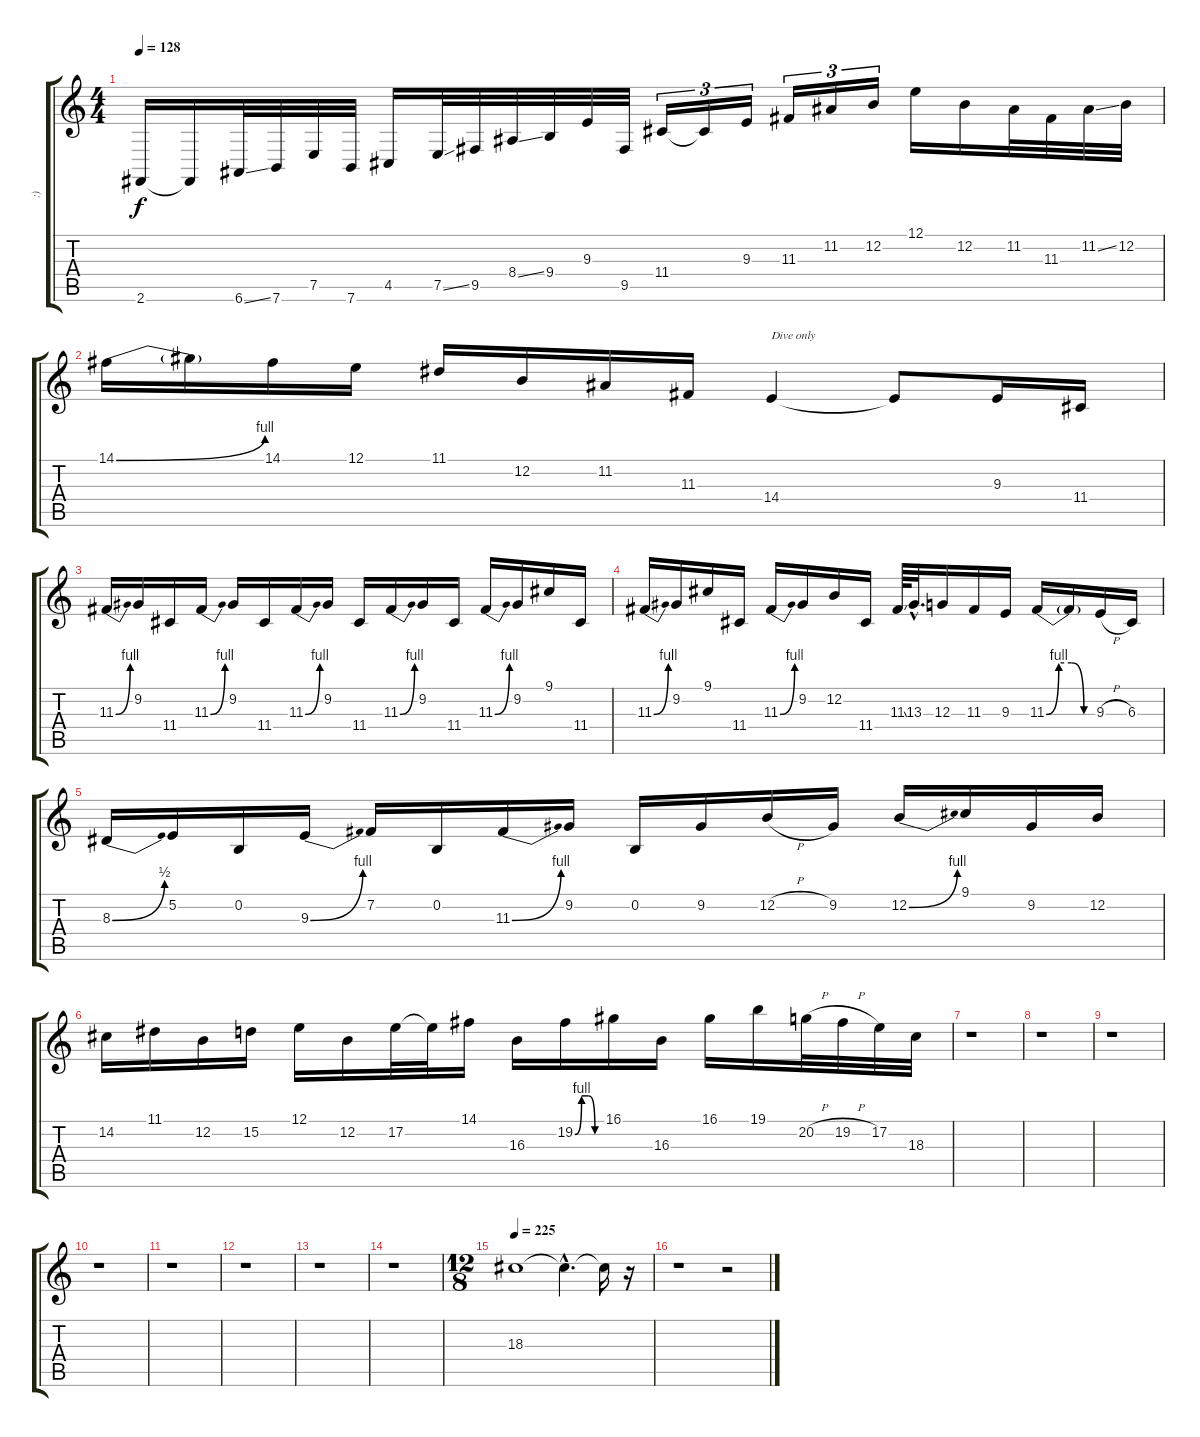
\track (":)" ":)") {instrument lead6voice}
\staff {score tabs}
\tuning (E4 B3 G3 D3 A2 E2) {hide}
\ts (4 4)
\tempo 128
\clef g2
\ks c
2.6.16{dy f} 2.6{t}.16 6.6{ss}.32 7.6.32 7.5.32 7.6.32 4.5.16 7.5{ss}.32 9.5.32 8.4{ss}.32 9.4.32 9.3.32 9.5.32 11.4.16{tu (3 2)} 11.4{t}.16{tu (3 2)} 9.3.16{tu (3 2)} 11.3.16{tu (3 2)} 11.2.16{tu (3 2)} 12.2.16{tu (3 2)} 12.1.16 12.2.16 11.2.32 11.3.32 11.2{ss}.32 12.2.32 |
14.1{be (bend 0 0 60 4)}.16 14.1{t}.16 14.1.16 12.1.16 11.1.16 12.2.16 11.2.16 11.3.16 14.4.4{txt "Dive only"} 14.4{t}.8 9.3.16 11.4.16 |
11.3{be (bend 0 0 60 4)}.16 9.2.16 11.4.16 11.3{be (bend 0 0 60 4)}.16 9.2.16 11.4.16 11.3{be (bend 0 0 60 4)}.16 9.2.16 11.4.16 11.3{be (bend 0 0 60 4)}.16 9.2.16 11.4.16 11.3{be (bend 0 0 60 4)}.16 9.2.16 9.1.16 11.4.16 |
11.3{be (bend 0 0 60 4)}.16 9.2.16 9.1.16 11.4.16 11.3{be (bend 0 0 60 4)}.16 9.2.16 12.2.16 11.4.16 11.3{ss}.64 13.3{hac}.32{d} 12.3.16 11.3.16 9.3.16 11.3{be (custom 0 0 15 4 30 4 45 0 60 0)}.16 11.3{t}.16 9.3{h}.16 6.3.16 |
8.3{be (bend 0 0 60 2)}.16 5.2.16 0.2.16 9.3{be (bend 0 0 60 4)}.16 7.2.16 0.2.16 11.3{be (bend 0 0 60 4)}.16 9.2.16 0.2.16 9.2.16 12.2{h}.16 9.2.16 12.2{be (bend 0 0 60 4)}.16 9.1.16 9.2.16 12.2.16 |
14.2.16 11.1.16 12.2.16 15.2.16 12.1.16 12.2.16 17.2.32 17.2{t}.32 14.1.16 16.3.16 19.2{be (custom 0 0 15 4 30 4 45 0 60 0)}.16 16.1.16 16.3.16 16.1.16 19.1.16 20.2{h}.32 19.2{h}.32 17.2.32 18.3.32 |
r.1 |
r.1 |
r.1 |
r.1 |
r.1 |
r.1 |
r.1 |
r.1 |
\ts (12 8)
\tempo 225
18.3.1 18.3{hac t}.4{d} 18.3{t}.16 r.16 |
r.1 r.2
